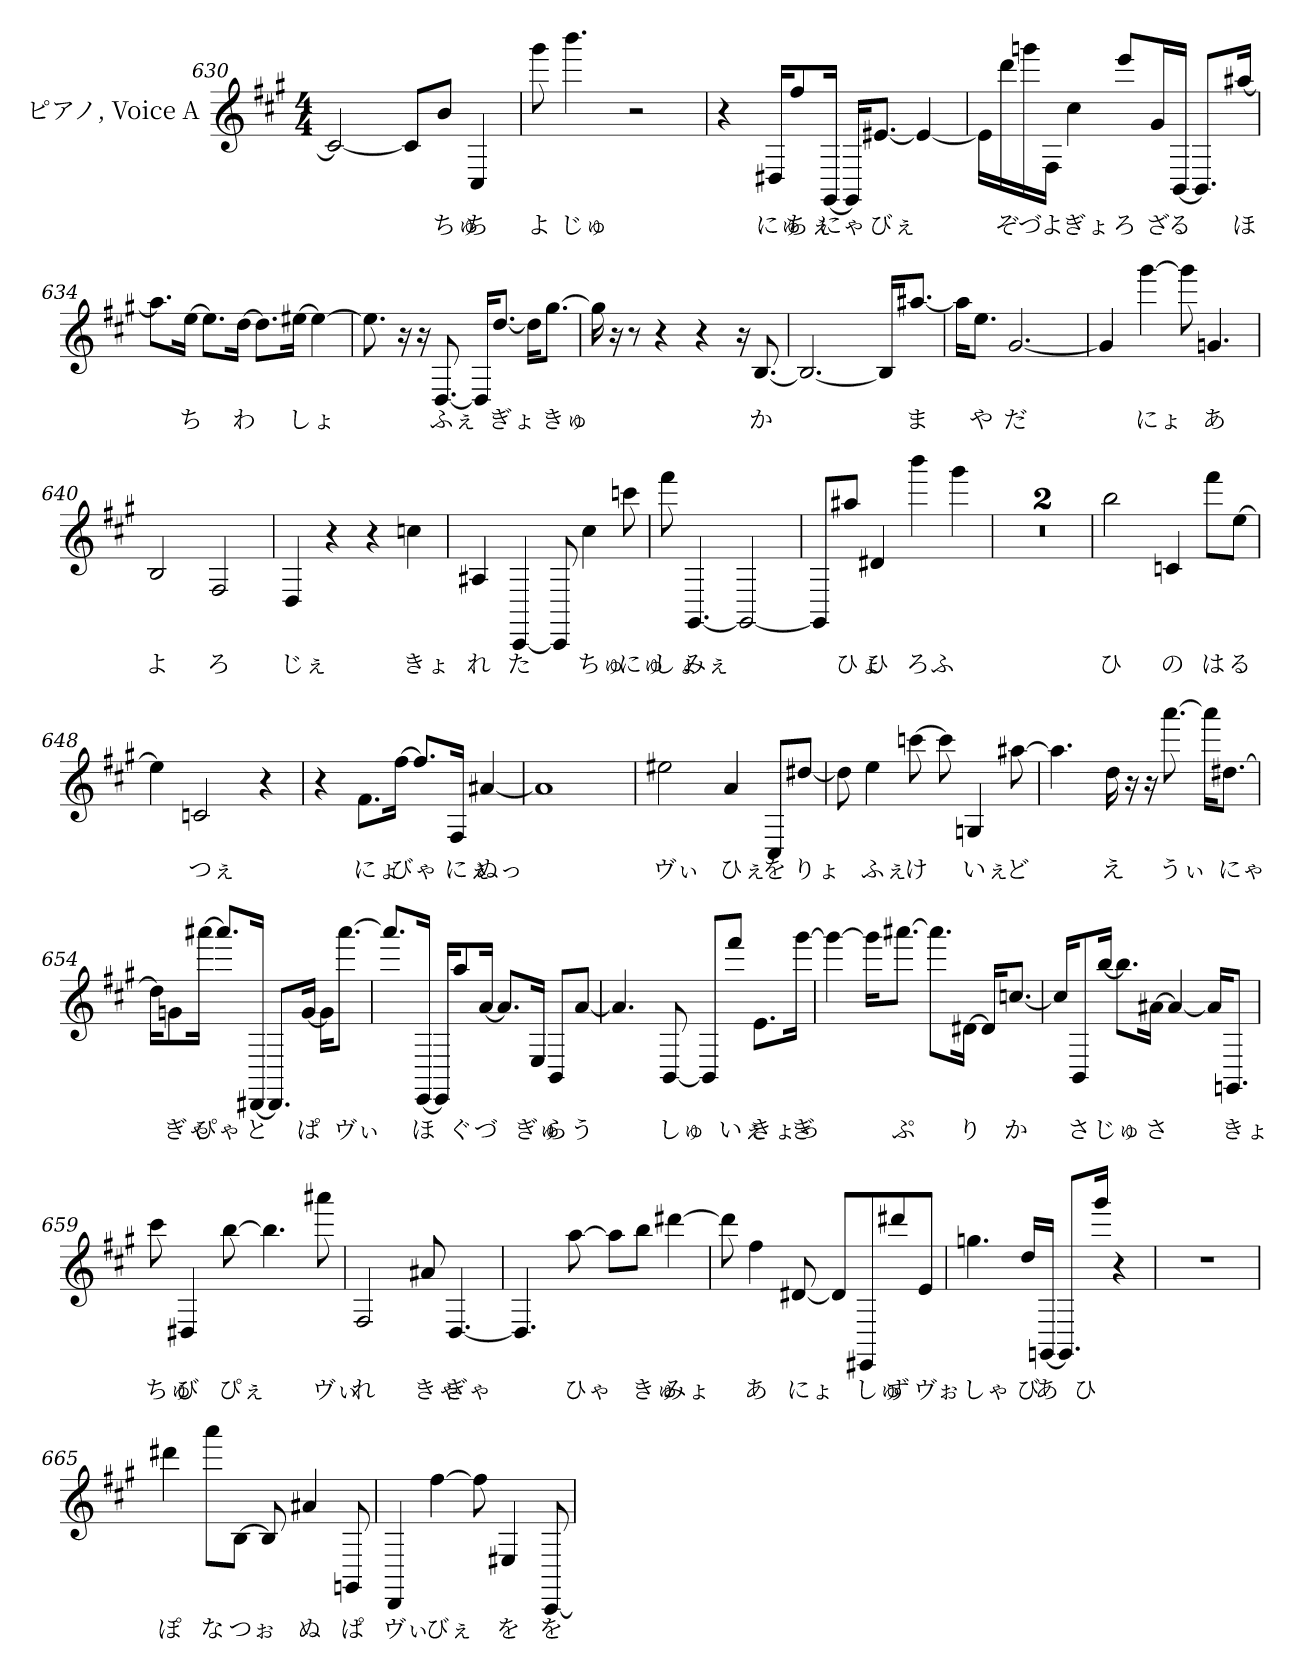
**kern	**text
*part1	*part1
*staff1	*staff1
*I"ピアノ, Voice A	*
*clefG2	*
*k[f#c#g#]	*
*M4/4	*
=630	=630
2c#/_	.
8c#/L]	.
!	!LO:LY:b
8b/J	ちゅ
!	!LO:LY:b
4C#/	ち
=631	=631
!	!LO:LY:b
8ggg#\	よ
!	!LO:LY:b
4.bbb\	じゅ
2r	.
!!LO:LB:g=z
=632	=632
4r	.
!	!LO:LY:b
16D#X/KL	にゅ
!	!LO:LY:b
8ff#/	ちぇ
!	!LO:LY:b
[16GG#/Jk	にゃ
16GG#/KL]	.
!	!LO:LY:b
[8.e#X/J	びぇ
4e#/_	.
=633	=633
16e#\LL]	.
!	!LO:LY:b
16ddd\	ぞ
!	!LO:LY:b
16gggn\	づ
!	!LO:LY:b
16F#\JJ	よ
!	!LO:LY:b
4cc#\	ぎょ
!	!LO:LY:b
8eee/L	ろ
!	!LO:LY:b
16g#/L	ざ
!	!LO:LY:b
[16BB/JJ	る
8.BB/L]	.
!	!LO:LY:b
[16aa#X/Jk	ほ
=634	=634
8.aa#\L]	.
!	!LO:LY:b
[16ee\Jk	ち
8.ee\L]	.
!	!LO:LY:b
[16dd\Jk	わ
8.dd\L]	.
!	!LO:LY:b
[16ee#X\Jk	しょ
4ee#\_	.
=635	=635
8.ee#\]	.
16r	.
16r	.
!	!LO:LY:b
[8.D/	ふぇ
16D/KL]	.
!	!LO:LY:b
[8.dd/J	ぎょ
16dd\KL]	.
!	!LO:LY:b
[8.gg#\J	きゅ
!!LO:LB:g=z
=636	=636
16gg#\]	.
16r	.
8r	.
4r	.
4r	.
16r	.
!	!LO:LY:b
[8.B/	か
=637	=637
2.B/_	.
16B/KL]	.
!	!LO:LY:b
[8.aa#X/J	ま
=638	=638
16aa#\KL]	.
!	!LO:LY:b
8.ee\J	や
!	!LO:LY:b
[2.g#/	だ
=639	=639
4g#/]	.
!	!LO:LY:b
[4ggg#\	にょ
8ggg#\]	.
!	!LO:LY:b
4.gn/	あ
=640	=640
!	!LO:LY:b
2B/	よ
!	!LO:LY:b
2F#/	ろ
=641	=641
!	!LO:LY:b
4D/	じぇ
4r	.
4r	.
!	!LO:LY:b
4ccn\	きょ
=642	=642
!	!LO:LY:b
4A#X/	れ
!	!LO:LY:b
[4CC#/	た
8CC#/]	.
!	!LO:LY:b
4cc#\	ちゅ
!	!LO:LY:b
8cccn\	にゅ
!!LO:PB:g=z
=643	=643
!	!LO:LY:b
8fff#\	しょ
!	!LO:LY:b
[4.GG#/	みぇ
2GG#/_	.
=644	=644
8GG#/L]	.
!	!LO:LY:b
8aa#X/J	ひょ
!	!LO:LY:b
4d#X/	ひ
!	!LO:LY:b
4bbb\	ろ
!	!LO:LY:b
4ggg#\	ふ
=645	=645
1r	.
=646	=646
1r	.
=647	=647
!	!LO:LY:b
2bb\	ひ
!	!LO:LY:b
4cn/	の
!	!LO:LY:b
8fff#\L	は
!	!LO:LY:b
[8ee\J	る
=648	=648
4ee\]	.
!	!LO:LY:b
2cn/	つぇ
4r	.
=649	=649
4r	.
!	!LO:LY:b
8.f#\L	にょ
!	!LO:LY:b
[16ff#\Jk	びゃ
8.ff#/L]	.
!	!LO:LY:b
16F#/Jk	にぇ
!	!LO:LY:b
[4a#X/	ぬっ
=650	=650
1a#]	.
!!LO:LB:g=z
=651	=651
!	!LO:LY:b
2ee#X\	ヴぃ
!	!LO:LY:b
4a/	ひぇ
!	!LO:LY:b
8C#/L	を
!	!LO:LY:b
[8dd#X/J	りょ
=652	=652
8dd#\]	.
!	!LO:LY:b
4ee\	ふぇ
!	!LO:LY:b
[8cccn\	け
8ccc\]	.
!	!LO:LY:b
4Gn/	いぇ
!	!LO:LY:b
[8aa#X\	ど
=653	=653
4.aa#\]	.
!	!LO:LY:b
16dd\	え
16r	.
16r	.
!	!LO:LY:b
[8.aaa\	うぃ
16aaa\KL]	.
!	!LO:LY:b
[8.dd#X\J	にゃ
=654	=654
16dd#\KL]	.
!	!LO:LY:b
8gn\	ぎゃ
!	!LO:LY:b
[16aaa#X\Jk	ぴゃ
8.aaa#/L]	.
!	!LO:LY:b
[16DD#X/Jk	と
8.DD#/L]	.
!	!LO:LY:b
[16g/Jk	ぱ
16g\KL]	.
!	!LO:LY:b
[8.aaa#\J	ヴぃ
!!LO:LB:g=z
=655	=655
8.aaa#/L]	.
!	!LO:LY:b
[16EE/Jk	ほ
16EE/KL]	.
!	!LO:LY:b
8aa/	ぐ
!	!LO:LY:b
[16a/Jk	づ
8.a/L]	.
!	!LO:LY:b
16E/Jk	ぎゅ
!	!LO:LY:b
8BB/L	ら
!	!LO:LY:b
[8a/J	う
=656	=656
4.a/]	.
!	!LO:LY:b
[8BB/	しゅ
8BB/L]	.
!	!LO:LY:b
8fff#/J	いぇ
!	!LO:LY:b
8.e\L	きょっ
!	!LO:LY:b
[16ggg#\Jk	ぎ
=657	=657
4ggg#\_	.
16ggg#\KL]	.
!	!LO:LY:b
[8.aaa#X\J	ぷ
8.aaa#\L]	.
!	!LO:LY:b
[16d#X\Jk	り
16d#/KL]	.
!	!LO:LY:b
[8.ccn/J	か
=658	=658
16cc/KL]	.
!	!LO:LY:b
8BB/	さ
!	!LO:LY:b
[16bb/Jk	じゅ
8.bb\L]	.
!	!LO:LY:b
[16a#X\Jk	さ
4a#/_	.
16a#/KL]	.
!	!LO:LY:b
8.GGn/J	きょ
!!LO:LB:g=z
=659	=659
!	!LO:LY:b
8ccc#\	ちゅ
!	!LO:LY:b
4D#X/	び
!	!LO:LY:b
[8bb\	ぴぇ
4.bb\]	.
!	!LO:LY:b
8aaa#X\	ヴぃ
=660	=660
!	!LO:LY:b
2F#/	れ
!	!LO:LY:b
8a#X/	きゃ
!	!LO:LY:b
[4.D/	ぎゃ
=661	=661
4.D/]	.
!	!LO:LY:b
[8aa\	ひゃ
8aa\L]	.
!	!LO:LY:b
8bb\J	きゅ
!	!LO:LY:b
[4ddd#X\	みょ
=662	=662
8ddd#\]	.
!	!LO:LY:b
4ff#\	あ
!	!LO:LY:b
[8d#X/	にょ
8d#/L]	.
!	!LO:LY:b
8EE#X/	しゅ
!	!LO:LY:b
8ddd#X/	ず
!	!LO:LY:b
8e/J	ヴぉ
=663	=663
!	!LO:LY:b
4.ggn\	しゃ
!	!LO:LY:b
16dd/LL	び
!	!LO:LY:b
[16GGn/JJ	あ
8.GG/L]	.
!	!LO:LY:b
16ggg#/Jk	ひ
4r	.
!!LO:LB:g=z
=664	=664
1r	.
=665	=665
!	!LO:LY:b
4ddd#X\	ぽ
!	!LO:LY:b
8aaa\L	な
!	!LO:LY:b
[8B\J	つぉ
8B/]	.
!	!LO:LY:b
4a#X/	ぬ
!	!LO:LY:b
8GGn/	ぱ
=666	=666
!	!LO:LY:b
4DD/	ヴぃ
!	!LO:LY:b
[4ff#\	びぇ
8ff#\]	.
!	!LO:LY:b
4E#X/	を
!	!LO:LY:b
[8CC#/	を
=	=
*-	*-
